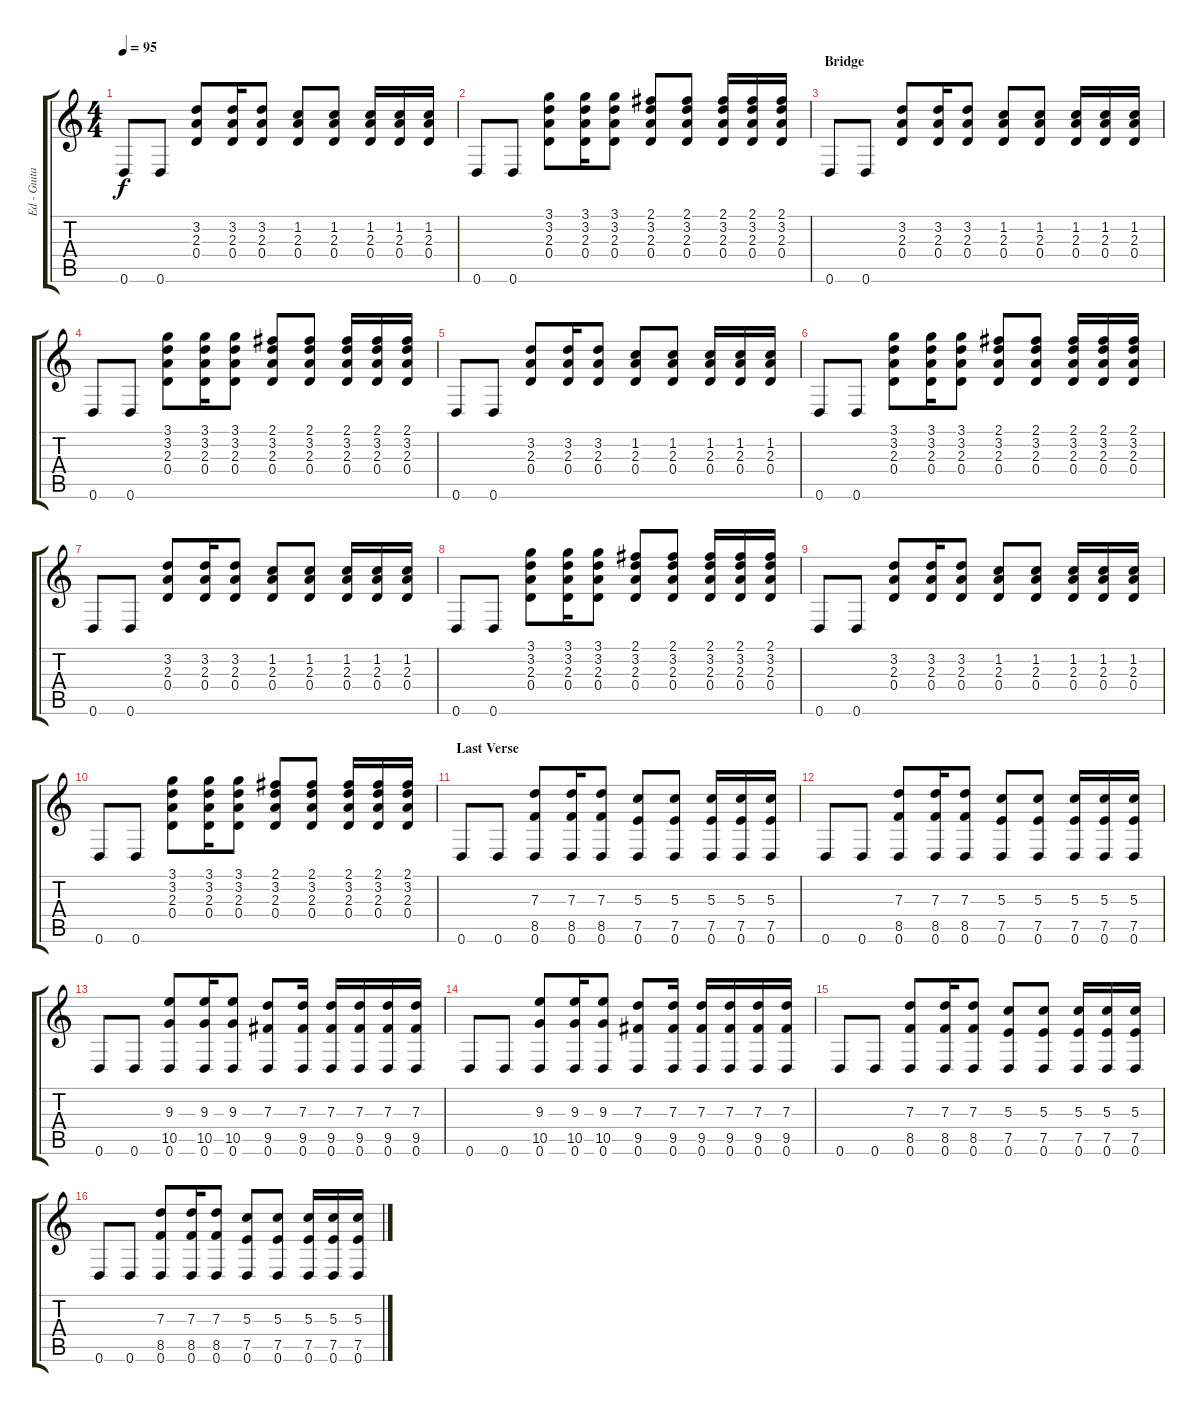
\track ("Ed - Guitar" "Ed - Guita") {instrument overdrivenguitar}
\staff {score tabs}
\tuning (E4 B3 G3 D3 A2 D2) {hide}
\ts (4 4)
\tempo 95
\clef g2
\ks c
0.6.8{dy f} 0.6.8 (3.2 2.3 0.4).8 (3.2 2.3 0.4).16 (3.2 2.3 0.4).8 (1.2 2.3 0.4).8 (1.2 2.3 0.4).8 (1.2 2.3 0.4).16 (1.2 2.3 0.4).16 (1.2 2.3 0.4).16 |
0.6.8 0.6.8 (3.1 3.2 2.3 0.4).8 (3.1 3.2 2.3 0.4).16 (3.1 3.2 2.3 0.4).8 (2.1 3.2 2.3 0.4).8 (2.1 3.2 2.3 0.4).8 (2.1 3.2 2.3 0.4).16 (2.1 3.2 2.3 0.4).16 (2.1 3.2 2.3 0.4).16 |
\section ("" "Bridge")
0.6.8 0.6.8 (3.2 2.3 0.4).8 (3.2 2.3 0.4).16 (3.2 2.3 0.4).8 (1.2 2.3 0.4).8 (1.2 2.3 0.4).8 (1.2 2.3 0.4).16 (1.2 2.3 0.4).16 (1.2 2.3 0.4).16 |
0.6.8 0.6.8 (3.1 3.2 2.3 0.4).8 (3.1 3.2 2.3 0.4).16 (3.1 3.2 2.3 0.4).8 (2.1 3.2 2.3 0.4).8 (2.1 3.2 2.3 0.4).8 (2.1 3.2 2.3 0.4).16 (2.1 3.2 2.3 0.4).16 (2.1 3.2 2.3 0.4).16 |
0.6.8 0.6.8 (3.2 2.3 0.4).8 (3.2 2.3 0.4).16 (3.2 2.3 0.4).8 (1.2 2.3 0.4).8 (1.2 2.3 0.4).8 (1.2 2.3 0.4).16 (1.2 2.3 0.4).16 (1.2 2.3 0.4).16 |
0.6.8 0.6.8 (3.1 3.2 2.3 0.4).8 (3.1 3.2 2.3 0.4).16 (3.1 3.2 2.3 0.4).8 (2.1 3.2 2.3 0.4).8 (2.1 3.2 2.3 0.4).8 (2.1 3.2 2.3 0.4).16 (2.1 3.2 2.3 0.4).16 (2.1 3.2 2.3 0.4).16 |
0.6.8 0.6.8 (3.2 2.3 0.4).8 (3.2 2.3 0.4).16 (3.2 2.3 0.4).8 (1.2 2.3 0.4).8 (1.2 2.3 0.4).8 (1.2 2.3 0.4).16 (1.2 2.3 0.4).16 (1.2 2.3 0.4).16 |
0.6.8 0.6.8 (3.1 3.2 2.3 0.4).8 (3.1 3.2 2.3 0.4).16 (3.1 3.2 2.3 0.4).8 (2.1 3.2 2.3 0.4).8 (2.1 3.2 2.3 0.4).8 (2.1 3.2 2.3 0.4).16 (2.1 3.2 2.3 0.4).16 (2.1 3.2 2.3 0.4).16 |
0.6.8 0.6.8 (3.2 2.3 0.4).8 (3.2 2.3 0.4).16 (3.2 2.3 0.4).8 (1.2 2.3 0.4).8 (1.2 2.3 0.4).8 (1.2 2.3 0.4).16 (1.2 2.3 0.4).16 (1.2 2.3 0.4).16 |
0.6.8 0.6.8 (3.1 3.2 2.3 0.4).8 (3.1 3.2 2.3 0.4).16 (3.1 3.2 2.3 0.4).8 (2.1 3.2 2.3 0.4).8 (2.1 3.2 2.3 0.4).8 (2.1 3.2 2.3 0.4).16 (2.1 3.2 2.3 0.4).16 (2.1 3.2 2.3 0.4).16 |
\section ("" "Last Verse")
0.6.8 0.6.8 (7.3 8.5 0.6).8 (7.3 8.5 0.6).16 (7.3 8.5 0.6).8 (5.3 7.5 0.6).8 (5.3 7.5 0.6).8 (5.3 7.5 0.6).16 (5.3 7.5 0.6).16 (5.3 7.5 0.6).16 |
0.6.8 0.6.8 (7.3 8.5 0.6).8 (7.3 8.5 0.6).16 (7.3 8.5 0.6).8 (5.3 7.5 0.6).8 (5.3 7.5 0.6).8 (5.3 7.5 0.6).16 (5.3 7.5 0.6).16 (5.3 7.5 0.6).16 |
0.6.8 0.6.8 (9.3 10.5 0.6).8 (9.3 10.5 0.6).16 (9.3 10.5 0.6).8 (7.3 9.5 0.6).8 (7.3 9.5 0.6).16 (7.3 9.5 0.6).16 (7.3 9.5 0.6).16 (7.3 9.5 0.6).16 (7.3 9.5 0.6).16 |
0.6.8 0.6.8 (9.3 10.5 0.6).8 (9.3 10.5 0.6).16 (9.3 10.5 0.6).8 (7.3 9.5 0.6).8 (7.3 9.5 0.6).16 (7.3 9.5 0.6).16 (7.3 9.5 0.6).16 (7.3 9.5 0.6).16 (7.3 9.5 0.6).16 |
0.6.8 0.6.8 (7.3 8.5 0.6).8 (7.3 8.5 0.6).16 (7.3 8.5 0.6).8 (5.3 7.5 0.6).8 (5.3 7.5 0.6).8 (5.3 7.5 0.6).16 (5.3 7.5 0.6).16 (5.3 7.5 0.6).16 |
0.6.8 0.6.8 (7.3 8.5 0.6).8 (7.3 8.5 0.6).16 (7.3 8.5 0.6).8 (5.3 7.5 0.6).8 (5.3 7.5 0.6).8 (5.3 7.5 0.6).16 (5.3 7.5 0.6).16 (5.3 7.5 0.6).16
